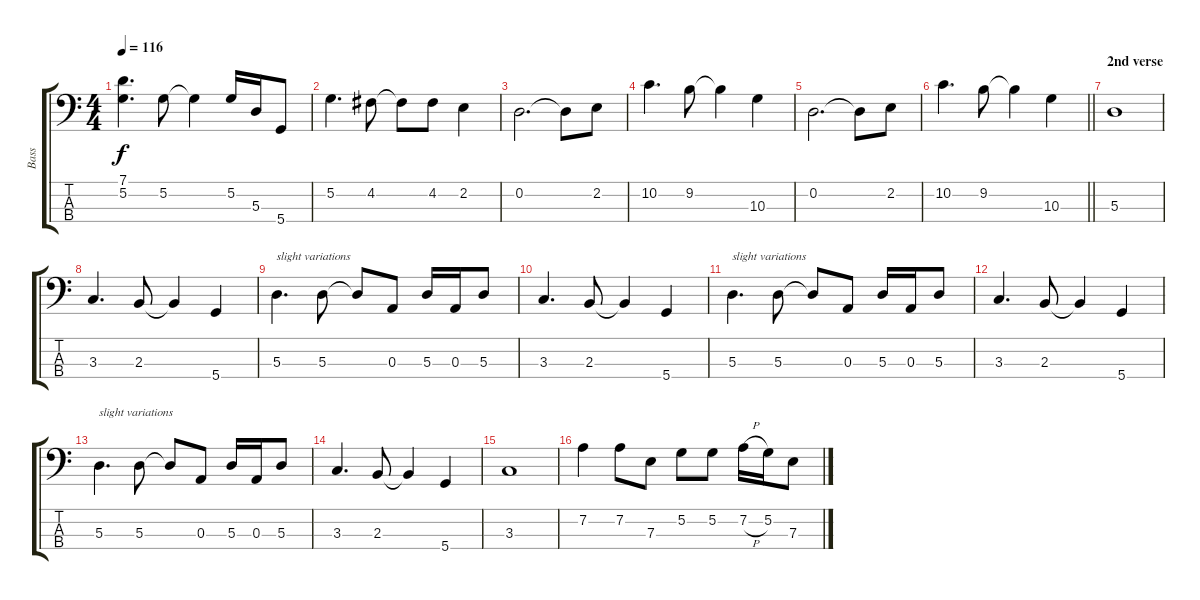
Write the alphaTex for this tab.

\track ("Bass" "Bass") {instrument electricbassfinger}
\staff {score tabs}
\tuning (G2 D2 A1 D1) {hide}
\ts (4 4)
\tempo 116
\clef f4
\ks c
(7.1 5.2).4{d dy f} 5.2.8 5.2{t}.4 5.2.16 5.3.16 5.4.8 |
5.2.4{d} 4.2.8 4.2{t}.8 4.2.8 2.2.4 |
0.2.2{d} 0.2{t}.8 2.2.8 |
10.2.4{d} 9.2.8 9.2{t}.4 10.3.4 |
0.2.2{d} 0.2{t}.8 2.2.8 |
\barLineRight lightlight
10.2.4{d} 9.2.8 9.2{t}.4 10.3.4 |
\section ("" "2nd verse")
5.3.1 |
3.3.4{d} 2.3.8 2.3{t}.4 5.4.4 |
5.3.4{d txt "slight variations"} 5.3.8 5.3{t}.8 0.3.8 5.3.16 0.3.16 5.3.8 |
3.3.4{d} 2.3.8 2.3{t}.4 5.4.4 |
5.3.4{d txt "slight variations"} 5.3.8 5.3{t}.8 0.3.8 5.3.16 0.3.16 5.3.8 |
3.3.4{d} 2.3.8 2.3{t}.4 5.4.4 |
5.3.4{d txt "slight variations"} 5.3.8 5.3{t}.8 0.3.8 5.3.16 0.3.16 5.3.8 |
3.3.4{d} 2.3.8 2.3{t}.4 5.4.4 |
3.3.1 |
7.2.4 7.2.8 7.3.8 5.2.8 5.2.8 7.2{h}.16 5.2.16 7.3.8
